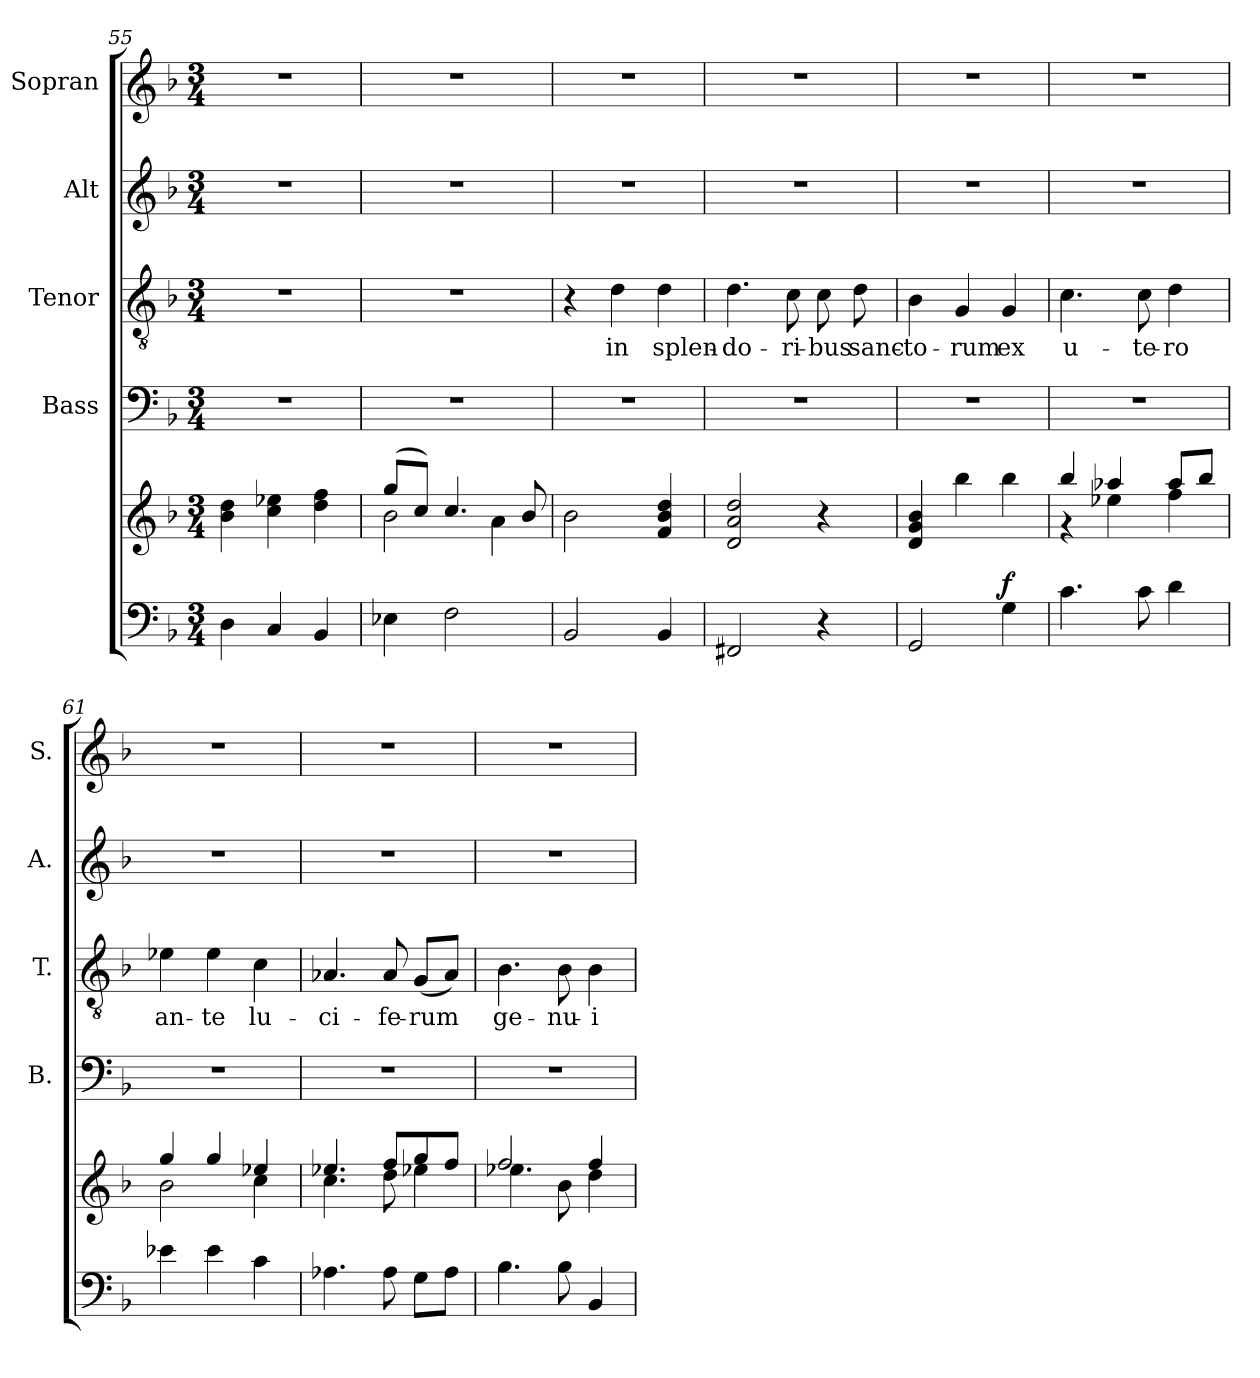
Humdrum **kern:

**kern	**kern	**dynam	**kern	**kern	**text	**kern	**kern
*part5	*part5	*part5	*part4	*part3	*part3	*part2	*part1
*staff6	*staff5	*staff5/6	*staff4	*staff3	*staff3	*staff2	*staff1
*	*	*	*I"Bass	*I"Tenor	*	*I"Alt	*I"Sopran
*	*	*	*I'B.	*I'T.	*	*I'A.	*I'S.
*clefF4	*clefG2	*	*clefF4	*clefGv2	*	*clefG2	*clefG2
*k[b-]	*k[b-]	*	*k[b-]	*k[b-]	*	*k[b-]	*k[b-]
*F:	*F:	*	*F:	*F:	*	*F:	*F:
*M3/4	*M3/4	*	*M3/4	*M3/4	*	*M3/4	*M3/4
=55	=55	=55	=55	=55	=55	=55	=55
4D\	4b-\ 4dd\	.	2.r	2.r	.	2.r	2.r
4C/	4cc\ 4ee-X\	.	.	.	.	.	.
4BB-/	4dd\ 4ff\	.	.	.	.	.	.
=56	=56	=56	=56	=56	=56	=56	=56
*	*^	*	*	*	*	*	*
4E-X\	(>8gg/L	2b-\	.	2.r	2.r	.	2.r	2.r
.	8cc/J)	.	.	.	.	.	.	.
2F\	4.cc/	.	.	.	.	.	.	.
.	.	4a\	.	.	.	.	.	.
.	8b-/	.	.	.	.	.	.	.
*	*v	*v	*	*	*	*	*	*
=57	=57	=57	=57	=57	=57	=57	=57
2BB-/	2b-\	.	2.r	4r	.	2.r	2.r
!	!	!	!	!	!LO:LY:b	!	!
.	.	.	.	4d\	in	.	.
!	!	!	!	!	!LO:LY:b	!	!
4BB-/	4f/ 4b-/ 4dd/	.	.	4d\	splen-	.	.
=58	=58	=58	=58	=58	=58	=58	=58
!	!	!	!	!	!LO:LY:b	!	!
2FF#X/	2d/ 2a/ 2dd/	.	2.r	4.d\	-do-	2.r	2.r
!	!	!	!	!	!LO:LY:b	!	!
.	.	.	.	8c\	-ri-	.	.
!	!	!	!	!	!LO:LY:b	!	!
4r	4r	.	.	8c\	-bus	.	.
!	!	!	!	!	!LO:LY:b	!	!
.	.	.	.	8d\	sanc-	.	.
!!LO:LB:g=z
=59	=59	=59	=59	=59	=59	=59	=59
!	!	!	!	!	!LO:LY:b	!	!
2GG/	4d/ 4g/ 4b-/	.	2.r	4B-\	-to-	2.r	2.r
!	!	!	!	!	!LO:LY:b	!	!
.	4bb-\	.	.	4G/	-rum	.	.
!	!	!LO:DY:a=2	!	!	!LO:LY:b	!	!
4G\	4bb-\	f	.	4G/	ex	.	.
=60	=60	=60	=60	=60	=60	=60	=60
*	*^	*	*	*	*	*	*
!	!	!	!	!	!	!LO:LY:b	!	!
4.c\	4bb-/	4r	.	2.r	4.c\	u-	2.r	2.r
.	4aa-X/	4ee-X\	.	.	.	.	.	.
!	!	!	!	!	!	!LO:LY:b	!	!
8c\	.	.	.	.	8c\	-te-	.	.
!	!	!	!	!	!	!LO:LY:b	!	!
4d\	8aa-/L	4ff\	.	.	4d\	-ro	.	.
.	8bb-/J	.	.	.	.	.	.	.
=61	=61	=61	=61	=61	=61	=61	=61	=61
!	!	!	!	!	!	!LO:LY:b	!	!
4e-X\	4gg/	2b-\	.	2.r	4e-X\	an-	2.r	2.r
!	!	!	!	!	!	!LO:LY:b	!	!
4e-\	4gg/	.	.	.	4e-\	-te	.	.
!	!	!	!	!	!	!LO:LY:b	!	!
4c\	4ee-X/	4cc\	.	.	4c\	lu-	.	.
=62	=62	=62	=62	=62	=62	=62	=62	=62
!	!	!	!	!	!	!LO:LY:b	!	!
4.A-X\	4.ee-X/	4.cc\	.	2.r	4.A-X/	-ci-	2.r	2.r
!	!	!	!	!	!	!LO:LY:b	!	!
8A-\	8ff/L	8dd\	.	.	8A-/	-fe-	.	.
!	!	!	!	!	!	!LO:LY:b	!	!
8G\L	8gg/	4ee-X\	.	.	(<8G/L	-rum	.	.
8A-\J	8ff/J	.	.	.	8A-/J)	.	.	.
=63	=63	=63	=63	=63	=63	=63	=63	=63
!	!	!	!	!	!	!LO:LY:b	!	!
4.B-\	2ff/	4.ee-X\	.	2.r	4.B-\	ge-	2.r	2.r
!	!	!	!	!	!	!LO:LY:b	!	!
8B-\	.	8b-\	.	.	8B-\	-nu-	.	.
!	!	!	!	!	!	!LO:LY:b	!	!
4BB-/	4ff/	4dd\	.	.	4B-\	-i	.	.
*	*v	*v	*	*	*	*	*	*
=	=	=	=	=	=	=	=
*-	*-	*-	*-	*-	*-	*-	*-
